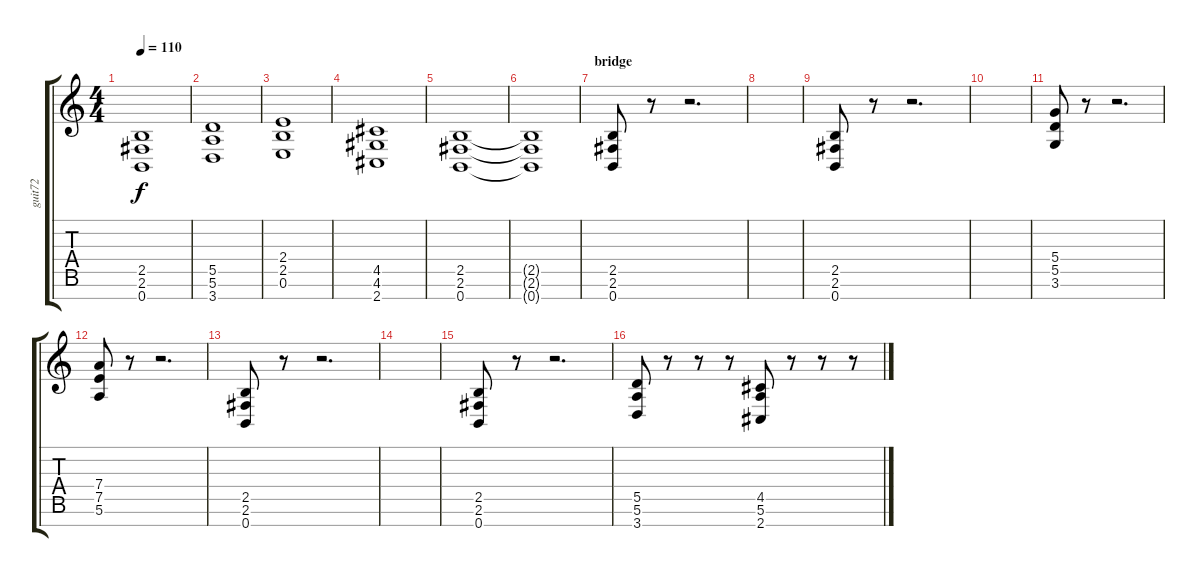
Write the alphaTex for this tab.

\track ("guit72" "guit72") {instrument distortionguitar}
\staff {score tabs}
\tuning (E4 B3 G3 D3 A2 E2 B1) {hide}
\ts (4 4)
\tempo 110
\clef g2
\ks c
(2.5 2.6 0.7).1{dy f} |
(5.5 5.6 3.7).1 |
(2.4 2.5 0.6).1 |
(4.5 4.6 2.7).1 |
(2.5 2.6 0.7).1 |
(2.5{t} 2.6{t} 0.7{t}).1 |
\section ("" "bridge")
(2.5 2.6 0.7).8 r.8 r.2{d} |
|
(2.5 2.6 0.7).8 r.8 r.2{d} |
|
(5.4 5.5 3.6).8 r.8 r.2{d} |
(7.4 7.5 5.6).8 r.8 r.2{d} |
(2.5 2.6 0.7).8 r.8 r.2{d} |
|
(2.5 2.6 0.7).8 r.8 r.2{d} |
(5.5 5.6 3.7).8 r.8 r.8 r.8 (4.5 5.6 2.7).8 r.8 r.8 r.8
